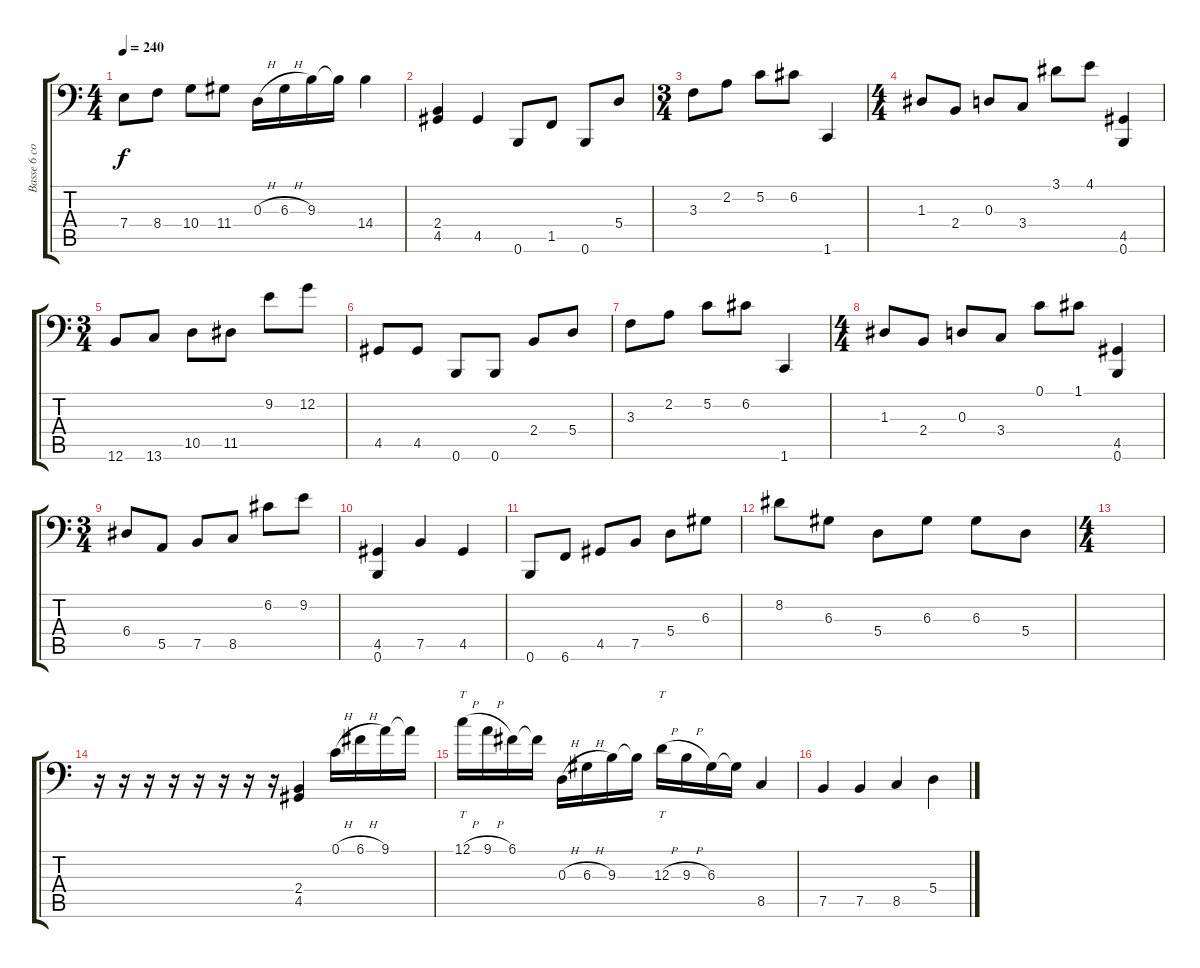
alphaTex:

\track ("Basse 6 cordes" "Basse 6 co") {instrument electricbassfinger}
\staff {score tabs}
\tuning (C3 G2 D2 A1 E1 B0) {hide}
\ts (4 4)
\tempo 240
\clef f4
\ks c
7.4.8{dy f} 8.4.8 10.4.8 11.4.8 0.3{h}.16 6.3{h}.16 9.3.16 9.3{t}.16 14.4.4 |
(2.4 4.5).4 4.5.4 0.6.8 1.5.8 0.6.8 5.4.8 |
\ts (3 4)
3.3.8 2.2.8 5.2.8 6.2.8 1.6.4 |
\ts (4 4)
1.3.8 2.4.8 0.3.8 3.4.8 3.1.8 4.1.8 (4.5 0.6).4 |
\ts (3 4)
12.6.8 13.6.8 10.5.8 11.5.8 9.2.8 12.2.8 |
4.5.8 4.5.8 0.6.8 0.6.8 2.4.8 5.4.8 |
3.3.8 2.2.8 5.2.8 6.2.8 1.6.4 |
\ts (4 4)
1.3.8 2.4.8 0.3.8 3.4.8 0.1.8 1.1.8 (4.5 0.6).4 |
\ts (3 4)
6.4.8 5.5.8 7.5.8 8.5.8 6.2.8 9.2.8 |
(4.5 0.6).4 7.5.4 4.5.4 |
0.6.8 6.6.8 4.5.8 7.5.8 5.4.8 6.3.8 |
8.2.8 6.3.8 5.4.8 6.3.8 6.3.8 5.4.8 |
\ts (4 4)
|
r.16 r.16 r.16 r.16 r.16 r.16 r.16 r.16 (2.4 4.5).4 0.1{h}.16 6.1{h}.16 9.1.16 9.1{t}.16 |
12.1{h}.16{tt} 9.1{h}.16 6.1.16 6.1{t}.16 0.3{h}.16 6.3{h}.16 9.3.16 9.3{t}.16 12.3{h}.16{tt} 9.3{h}.16 6.3.16 6.3{t}.16 8.5.4 |
7.5.4 7.5.4 8.5.4 5.4.4
